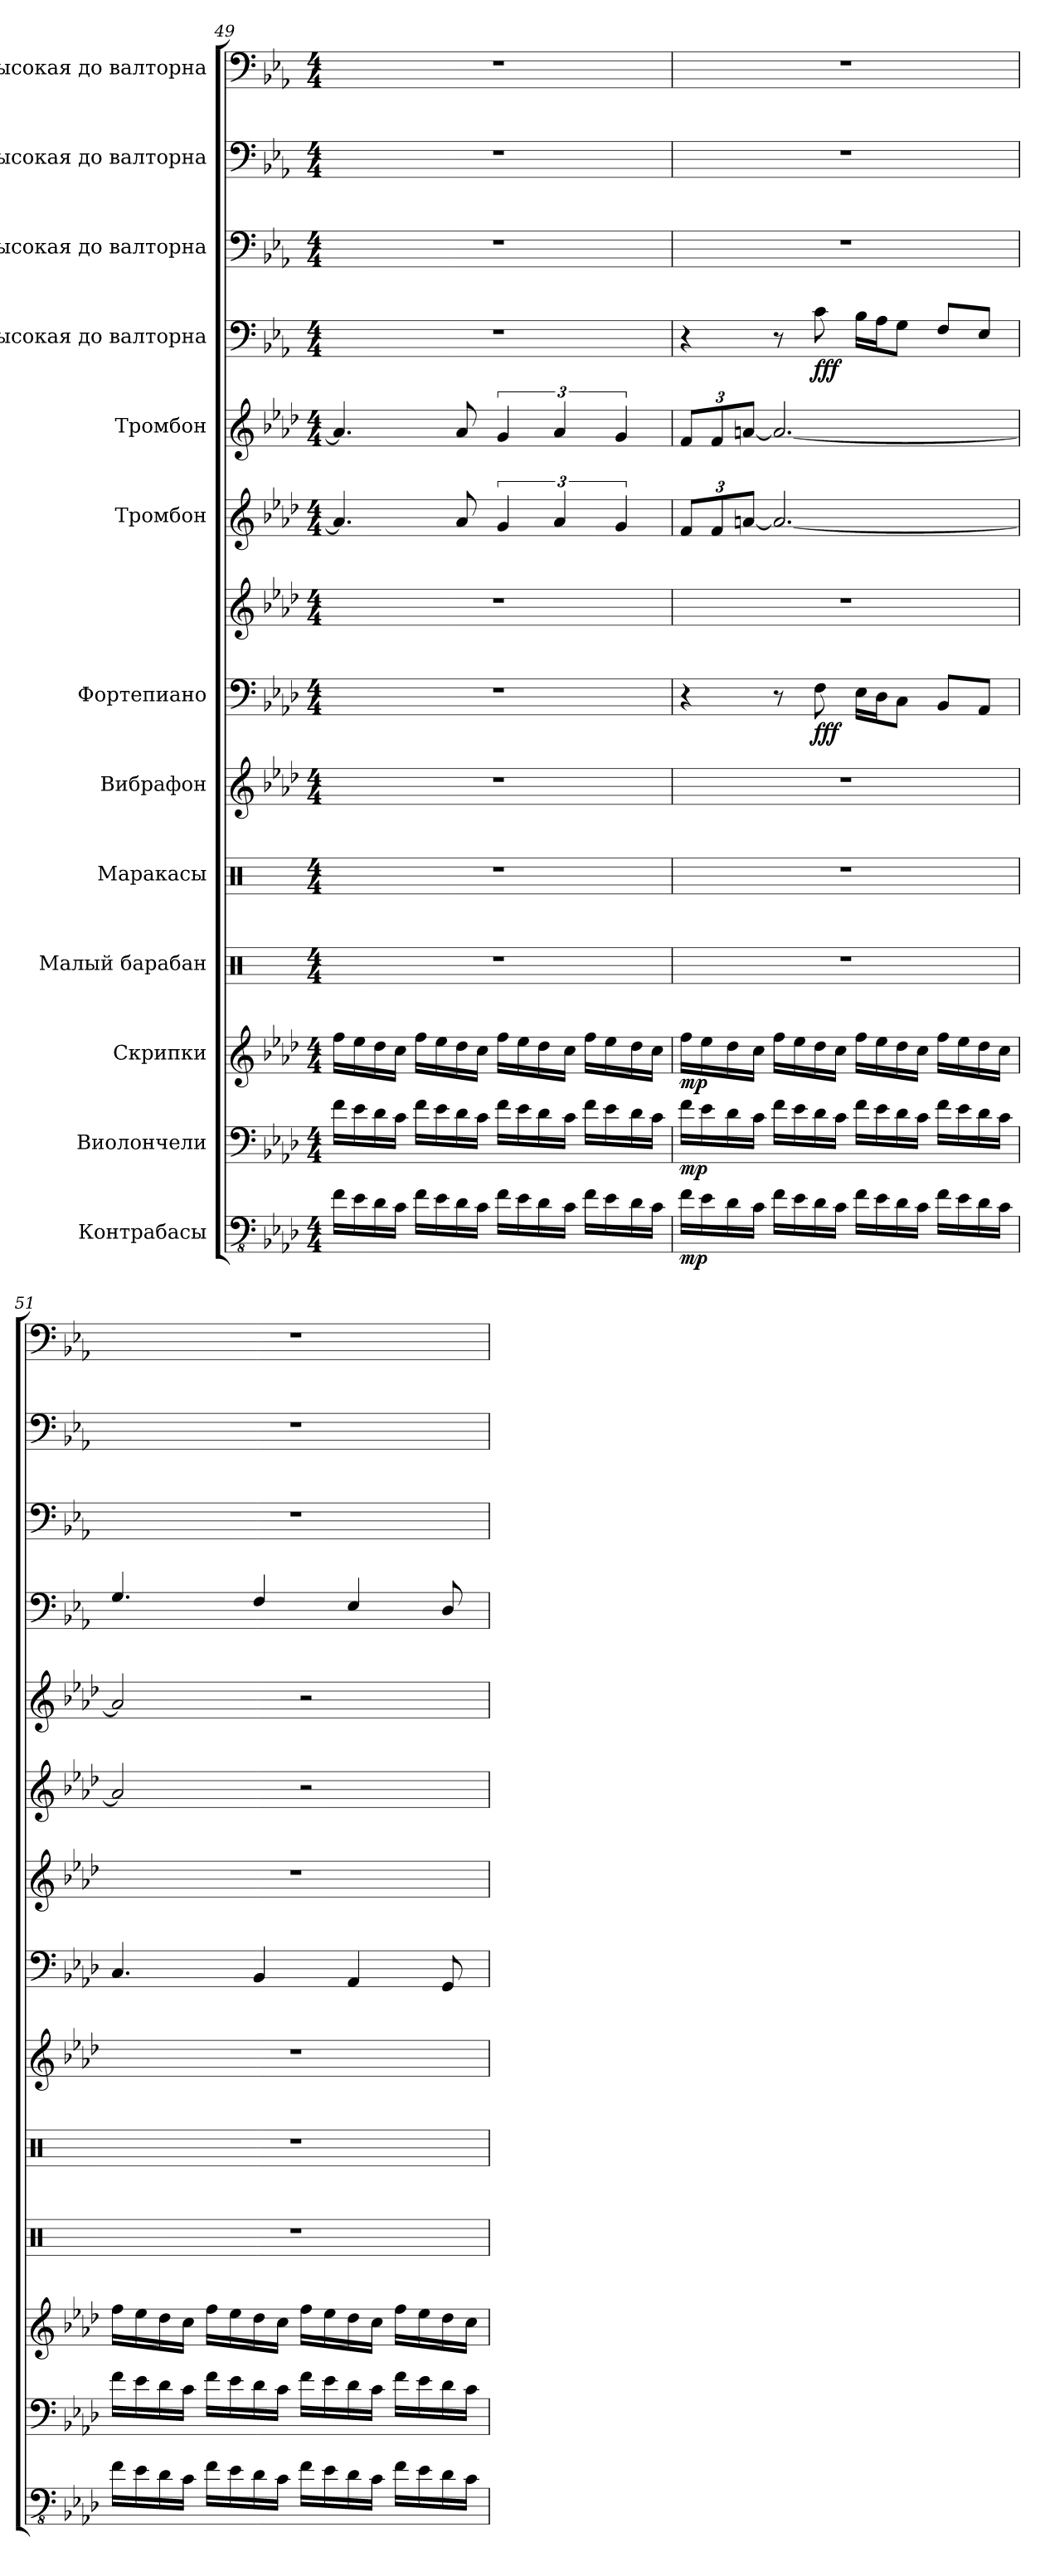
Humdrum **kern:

**kern	**dynam	**kern	**dynam	**kern	**dynam	**kern	**kern	**kern	**kern	**kern	**dynam	**kern	**kern	**kern	**dynam	**kern	**kern	**kern
*part13	*part13	*part12	*part12	*part11	*part11	*part10	*part9	*part8	*part7	*part7	*part7	*part6	*part5	*part4	*part4	*part3	*part2	*part1
*staff14	*staff14	*staff13	*staff13	*staff12	*staff12	*staff11	*staff10	*staff9	*staff8	*staff7	*staff7/8	*staff6	*staff5	*staff4	*staff4	*staff3	*staff2	*staff1
*I"Контрабасы	*	*I"Виолончели	*	*I"Скрипки	*	*I"Малый барабан	*I"Маракасы	*I"Вибрафон	*I"Фортепиано	*	*	*I"Тромбон	*I"Тромбон	*I"Высокая до валторна	*	*I"Высокая до валторна	*I"Высокая до валторна	*I"Высокая до валторна
!!LO:PB:g=z
*clefFv4	*	*clefF4	*	*clefG2	*	*clefX	*clefX	*clefG2	*clefF4	*clefG2	*	*clefG2	*clefG2	*clefF4	*	*clefF4	*clefF4	*clefF4
*	*	*	*	*	*	*	*	*	*	*	*	*	*	*ITrd4c7	*	*ITrd4c7	*ITrd4c7	*ITrd4c7
*k[b-e-a-d-]	*	*k[b-e-a-d-]	*	*k[b-e-a-d-]	*	*k[]	*k[]	*k[b-e-a-d-]	*k[b-e-a-d-]	*k[b-e-a-d-]	*	*k[b-e-a-d-]	*k[b-e-a-d-]	*k[b-e-a-d-]	*	*k[b-e-a-d-]	*k[b-e-a-d-]	*k[b-e-a-d-]
*M4/4	*	*M4/4	*	*M4/4	*	*M4/4	*M4/4	*M4/4	*M4/4	*M4/4	*	*M4/4	*M4/4	*M4/4	*	*M4/4	*M4/4	*M4/4
=49	=49	=49	=49	=49	=49	=49	=49	=49	=49	=49	=49	=49	=49	=49	=49	=49	=49	=49
!	!LO:DY:b	!	!	!	!	!	!	!	!	!	!	!	!	!	!	!	!	!
!	!LO:DY:n=1:b	!	!LO:DY:b	!	!	!	!	!	!	!	!	!	!	!	!	!	!	!
!	!	!	!LO:DY:n=1:b	!	!LO:DY:b	!	!	!	!	!	!	!	!	!	!	!	!	!
!	!	!	!	!	!LO:DY:n=1:b	!	!	!	!	!	!	!	!	!	!	!	!	!
16F\LL	mp mp	16f\LL	mp mp	16ff\LL	mp mp	1r	1r	1r	1r	1r	.	4.a-/]	4.a-/]	1r	.	1r	1r	1r
16E-\	.	16e-\	.	16ee-\	.	.	.	.	.	.	.	.	.	.	.	.	.	.
16D-\	.	16d-\	.	16dd-\	.	.	.	.	.	.	.	.	.	.	.	.	.	.
16C\JJ	.	16c\JJ	.	16cc\JJ	.	.	.	.	.	.	.	.	.	.	.	.	.	.
16F\LL	.	16f\LL	.	16ff\LL	.	.	.	.	.	.	.	.	.	.	.	.	.	.
16E-\	.	16e-\	.	16ee-\	.	.	.	.	.	.	.	.	.	.	.	.	.	.
16D-\	.	16d-\	.	16dd-\	.	.	.	.	.	.	.	8a-/	8a-/	.	.	.	.	.
16C\JJ	.	16c\JJ	.	16cc\JJ	.	.	.	.	.	.	.	.	.	.	.	.	.	.
16F\LL	.	16f\LL	.	16ff\LL	.	.	.	.	.	.	.	6g/	6g/	.	.	.	.	.
16E-\	.	16e-\	.	16ee-\	.	.	.	.	.	.	.	.	.	.	.	.	.	.
16D-\	.	16d-\	.	16dd-\	.	.	.	.	.	.	.	.	.	.	.	.	.	.
.	.	.	.	.	.	.	.	.	.	.	.	6a-/	6a-/	.	.	.	.	.
16C\JJ	.	16c\JJ	.	16cc\JJ	.	.	.	.	.	.	.	.	.	.	.	.	.	.
16F\LL	.	16f\LL	.	16ff\LL	.	.	.	.	.	.	.	.	.	.	.	.	.	.
16E-\	.	16e-\	.	16ee-\	.	.	.	.	.	.	.	.	.	.	.	.	.	.
.	.	.	.	.	.	.	.	.	.	.	.	6g/	6g/	.	.	.	.	.
16D-\	.	16d-\	.	16dd-\	.	.	.	.	.	.	.	.	.	.	.	.	.	.
16C\JJ	.	16c\JJ	.	16cc\JJ	.	.	.	.	.	.	.	.	.	.	.	.	.	.
!!LO:PB:g=z
=50	=50	=50	=50	=50	=50	=50	=50	=50	=50	=50	=50	=50	=50	=50	=50	=50	=50	=50
*	*	*	*	*	*	*	*	*	*	*	*	*Xbrackettup	*Xbrackettup	*	*	*	*	*
!	!LO:DY:b	!	!LO:DY:b	!	!LO:DY:b	!	!	!	!	!	!	!	!	!	!	!	!	!
16F\LL	mp	16f\LL	mp	16ff\LL	mp	1r	1r	1r	4r	1r	.	12f/L	12f/L	4r	.	1r	1r	1r
16E-\	.	16e-\	.	16ee-\	.	.	.	.	.	.	.	.	.	.	.	.	.	.
.	.	.	.	.	.	.	.	.	.	.	.	12f/	12f/	.	.	.	.	.
16D-\	.	16d-\	.	16dd-\	.	.	.	.	.	.	.	.	.	.	.	.	.	.
.	.	.	.	.	.	.	.	.	.	.	.	[12an/J	[12an/J	.	.	.	.	.
16C\JJ	.	16c\JJ	.	16cc\JJ	.	.	.	.	.	.	.	.	.	.	.	.	.	.
16F\LL	.	16f\LL	.	16ff\LL	.	.	.	.	8r	.	.	2.a/_	2.a/_	8r	.	.	.	.
16E-\	.	16e-\	.	16ee-\	.	.	.	.	.	.	.	.	.	.	.	.	.	.
!	!	!	!	!	!	!	!	!	!	!	!LO:DY:b=2	!	!	!	!LO:DY:b	!	!	!
16D-\	.	16d-\	.	16dd-\	.	.	.	.	8F\	.	fff	.	.	8F\	fff	.	.	.
16C\JJ	.	16c\JJ	.	16cc\JJ	.	.	.	.	.	.	.	.	.	.	.	.	.	.
16F\LL	.	16f\LL	.	16ff\LL	.	.	.	.	16E-\LL	.	.	.	.	16E-\LL	.	.	.	.
16E-\	.	16e-\	.	16ee-\	.	.	.	.	16D-\J	.	.	.	.	16D-\J	.	.	.	.
16D-\	.	16d-\	.	16dd-\	.	.	.	.	8C\J	.	.	.	.	8C\J	.	.	.	.
16C\JJ	.	16c\JJ	.	16cc\JJ	.	.	.	.	.	.	.	.	.	.	.	.	.	.
16F\LL	.	16f\LL	.	16ff\LL	.	.	.	.	8BB-/L	.	.	.	.	8BB-/L	.	.	.	.
16E-\	.	16e-\	.	16ee-\	.	.	.	.	.	.	.	.	.	.	.	.	.	.
16D-\	.	16d-\	.	16dd-\	.	.	.	.	8AA-/J	.	.	.	.	8AA-/J	.	.	.	.
16C\JJ	.	16c\JJ	.	16cc\JJ	.	.	.	.	.	.	.	.	.	.	.	.	.	.
!!LO:PB:g=z
=51	=51	=51	=51	=51	=51	=51	=51	=51	=51	=51	=51	=51	=51	=51	=51	=51	=51	=51
16F\LL	.	16f\LL	.	16ff\LL	.	1r	1r	1r	4.C/	1r	.	2a/]	2a/]	4.C/	.	1r	1r	1r
16E-\	.	16e-\	.	16ee-\	.	.	.	.	.	.	.	.	.	.	.	.	.	.
16D-\	.	16d-\	.	16dd-\	.	.	.	.	.	.	.	.	.	.	.	.	.	.
16C\JJ	.	16c\JJ	.	16cc\JJ	.	.	.	.	.	.	.	.	.	.	.	.	.	.
16F\LL	.	16f\LL	.	16ff\LL	.	.	.	.	.	.	.	.	.	.	.	.	.	.
16E-\	.	16e-\	.	16ee-\	.	.	.	.	.	.	.	.	.	.	.	.	.	.
16D-\	.	16d-\	.	16dd-\	.	.	.	.	4BB-/	.	.	.	.	4BB-/	.	.	.	.
16C\JJ	.	16c\JJ	.	16cc\JJ	.	.	.	.	.	.	.	.	.	.	.	.	.	.
16F\LL	.	16f\LL	.	16ff\LL	.	.	.	.	.	.	.	2r	2r	.	.	.	.	.
16E-\	.	16e-\	.	16ee-\	.	.	.	.	.	.	.	.	.	.	.	.	.	.
16D-\	.	16d-\	.	16dd-\	.	.	.	.	4AA-/	.	.	.	.	4AA-/	.	.	.	.
16C\JJ	.	16c\JJ	.	16cc\JJ	.	.	.	.	.	.	.	.	.	.	.	.	.	.
16F\LL	.	16f\LL	.	16ff\LL	.	.	.	.	.	.	.	.	.	.	.	.	.	.
16E-\	.	16e-\	.	16ee-\	.	.	.	.	.	.	.	.	.	.	.	.	.	.
16D-\	.	16d-\	.	16dd-\	.	.	.	.	8GG/	.	.	.	.	8GG/	.	.	.	.
16C\JJ	.	16c\JJ	.	16cc\JJ	.	.	.	.	.	.	.	.	.	.	.	.	.	.
=	=	=	=	=	=	=	=	=	=	=	=	=	=	=	=	=	=	=
*-	*-	*-	*-	*-	*-	*-	*-	*-	*-	*-	*-	*-	*-	*-	*-	*-	*-	*-
